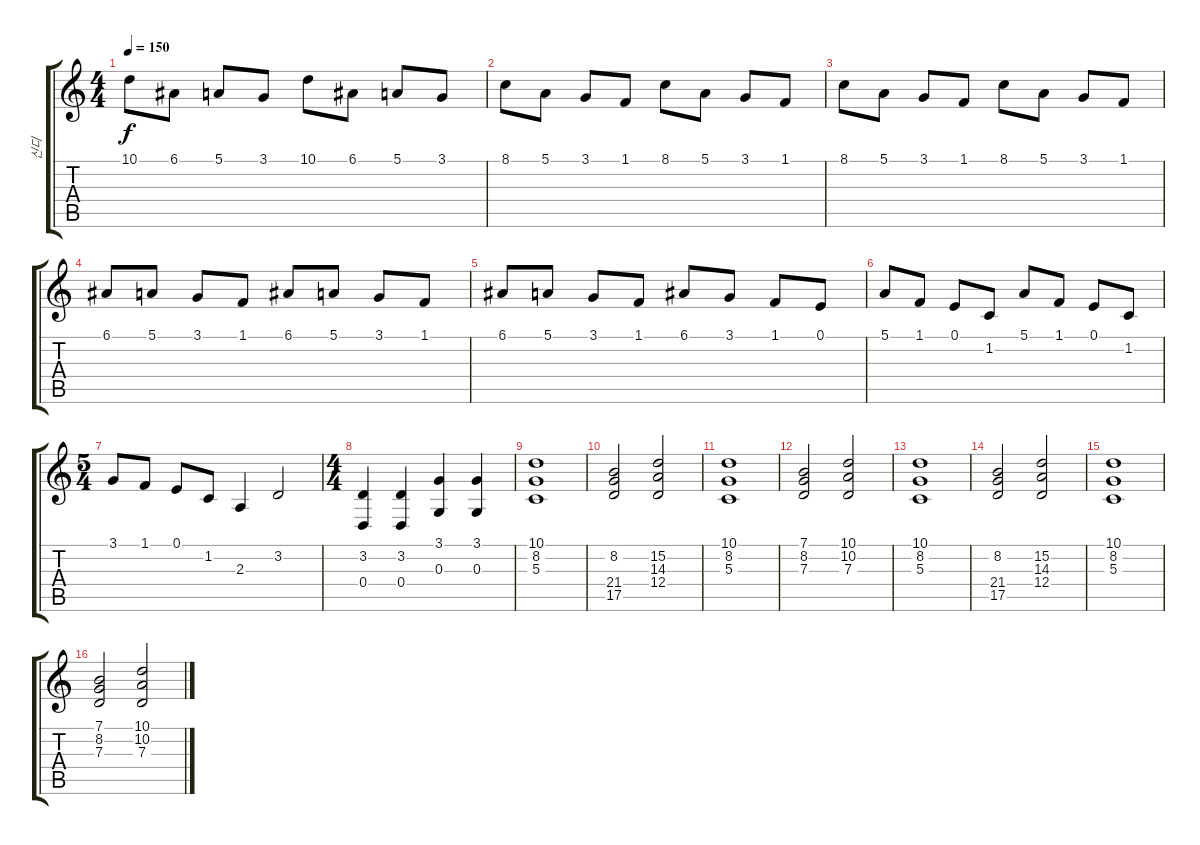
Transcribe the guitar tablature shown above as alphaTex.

\track ("신디" "신디") {instrument synthstrings1}
\staff {score tabs}
\tuning (E4 B3 G3 D3 A2 E2) {hide}
\ts (4 4)
\tempo 150
\clef g2
\ks c
10.1.8{dy f} 6.1.8 5.1.8 3.1.8 10.1.8 6.1.8 5.1.8 3.1.8 |
8.1.8 5.1.8 3.1.8 1.1.8 8.1.8 5.1.8 3.1.8 1.1.8 |
8.1.8 5.1.8 3.1.8 1.1.8 8.1.8 5.1.8 3.1.8 1.1.8 |
6.1.8 5.1.8 3.1.8 1.1.8 6.1.8 5.1.8 3.1.8 1.1.8 |
6.1.8 5.1.8 3.1.8 1.1.8 6.1.8 3.1.8 1.1.8 0.1.8 |
5.1.8 1.1.8 0.1.8 1.2.8 5.1.8 1.1.8 0.1.8 1.2.8 |
\ts (5 4)
3.1.8 1.1.8 0.1.8 1.2.8 2.3.4 3.2.2 |
\ts (4 4)
(3.2 0.4).4 (3.2 0.4).4 (3.1 0.3).4 (3.1 0.3).4 |
(10.1 8.2 5.3).1 |
(8.2 21.4 17.5).2 (15.2 14.3 12.4).2 |
(10.1 8.2 5.3).1 |
(7.1 8.2 7.3).2 (10.1 10.2 7.3).2 |
(10.1 8.2 5.3).1 |
(8.2 21.4 17.5).2 (15.2 14.3 12.4).2 |
(10.1 8.2 5.3).1 |
(7.1 8.2 7.3).2 (10.1 10.2 7.3).2
